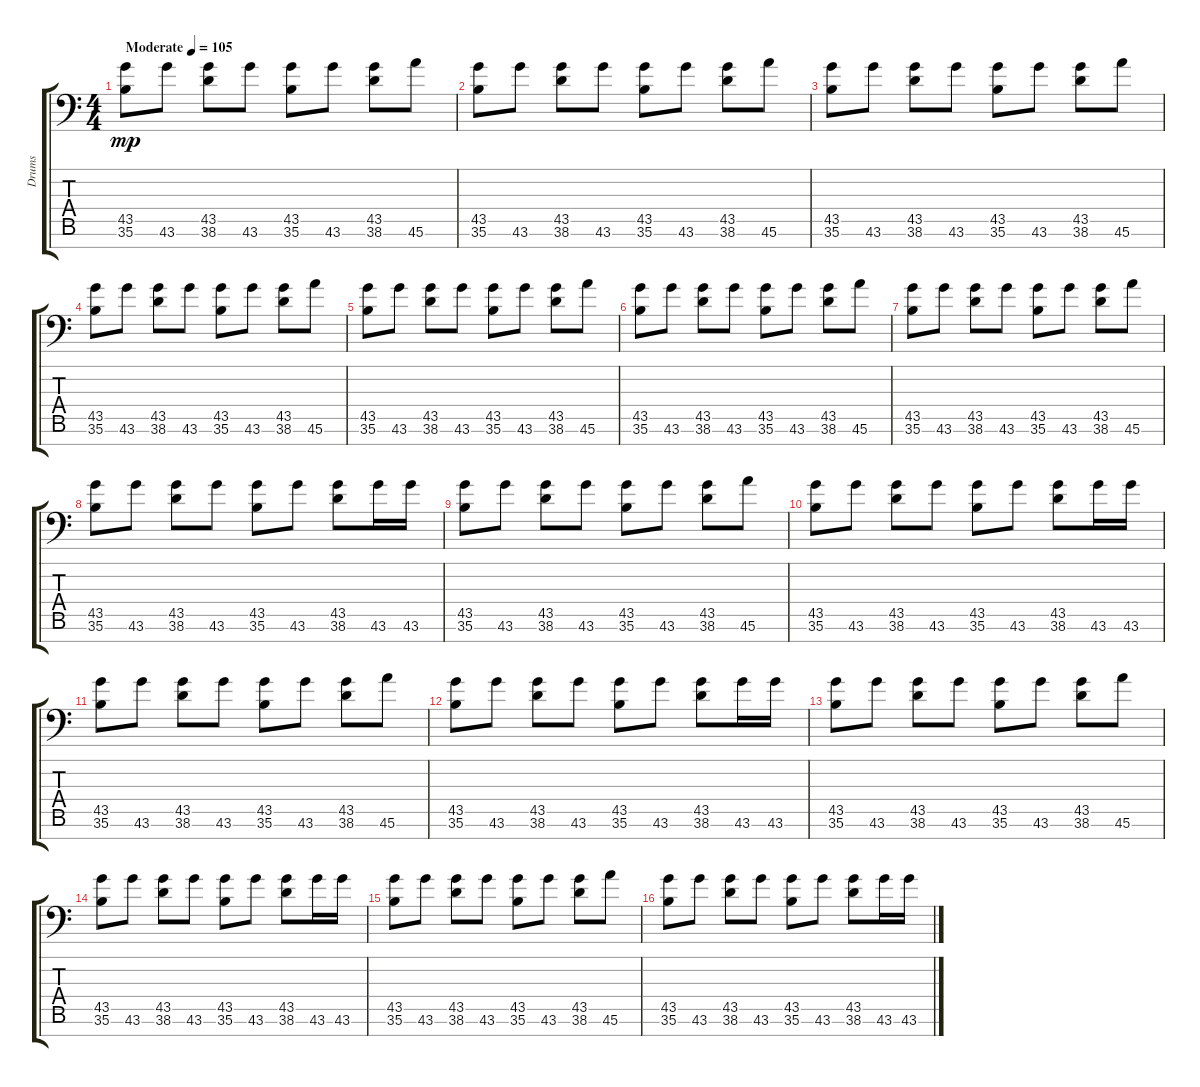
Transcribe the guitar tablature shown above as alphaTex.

\track ("Drums" "Drums") {instrument acousticgrandpiano}
\staff {score tabs}
\tuning (C-1 C-1 C-1 C-1 C-1 C-1 C-1) {hide}
\ts (4 4)
\tempo (105 "Moderate")
\clef f4
\ks c
(43.5 35.6).8{dy mp instrument acousticgrandpiano} 43.6.8 (43.5 38.6).8 43.6.8 (43.5 35.6).8 43.6.8 (43.5 38.6).8 45.6.8 |
(43.5 35.6).8 43.6.8 (43.5 38.6).8 43.6.8 (43.5 35.6).8 43.6.8 (43.5 38.6).8 45.6.8 |
(43.5 35.6).8 43.6.8 (43.5 38.6).8 43.6.8 (43.5 35.6).8 43.6.8 (43.5 38.6).8 45.6.8 |
(43.5 35.6).8 43.6.8 (43.5 38.6).8 43.6.8 (43.5 35.6).8 43.6.8 (43.5 38.6).8 45.6.8 |
(43.5 35.6).8 43.6.8 (43.5 38.6).8 43.6.8 (43.5 35.6).8 43.6.8 (43.5 38.6).8 45.6.8 |
(43.5 35.6).8 43.6.8 (43.5 38.6).8 43.6.8 (43.5 35.6).8 43.6.8 (43.5 38.6).8 45.6.8 |
(43.5 35.6).8 43.6.8 (43.5 38.6).8 43.6.8 (43.5 35.6).8 43.6.8 (43.5 38.6).8 45.6.8 |
(43.5 35.6).8 43.6.8 (43.5 38.6).8 43.6.8 (43.5 35.6).8 43.6.8 (43.5 38.6).8 43.6.16 43.6.16 |
(43.5 35.6).8 43.6.8 (43.5 38.6).8 43.6.8 (43.5 35.6).8 43.6.8 (43.5 38.6).8 45.6.8 |
(43.5 35.6).8 43.6.8 (43.5 38.6).8 43.6.8 (43.5 35.6).8 43.6.8 (43.5 38.6).8 43.6.16 43.6.16 |
(43.5 35.6).8 43.6.8 (43.5 38.6).8 43.6.8 (43.5 35.6).8 43.6.8 (43.5 38.6).8 45.6.8 |
(43.5 35.6).8 43.6.8 (43.5 38.6).8 43.6.8 (43.5 35.6).8 43.6.8 (43.5 38.6).8 43.6.16 43.6.16 |
(43.5 35.6).8 43.6.8 (43.5 38.6).8 43.6.8 (43.5 35.6).8 43.6.8 (43.5 38.6).8 45.6.8 |
(43.5 35.6).8 43.6.8 (43.5 38.6).8 43.6.8 (43.5 35.6).8 43.6.8 (43.5 38.6).8 43.6.16 43.6.16 |
(43.5 35.6).8 43.6.8 (43.5 38.6).8 43.6.8 (43.5 35.6).8 43.6.8 (43.5 38.6).8 45.6.8 |
(43.5 35.6).8 43.6.8 (43.5 38.6).8 43.6.8 (43.5 35.6).8 43.6.8 (43.5 38.6).8 43.6.16 43.6.16
